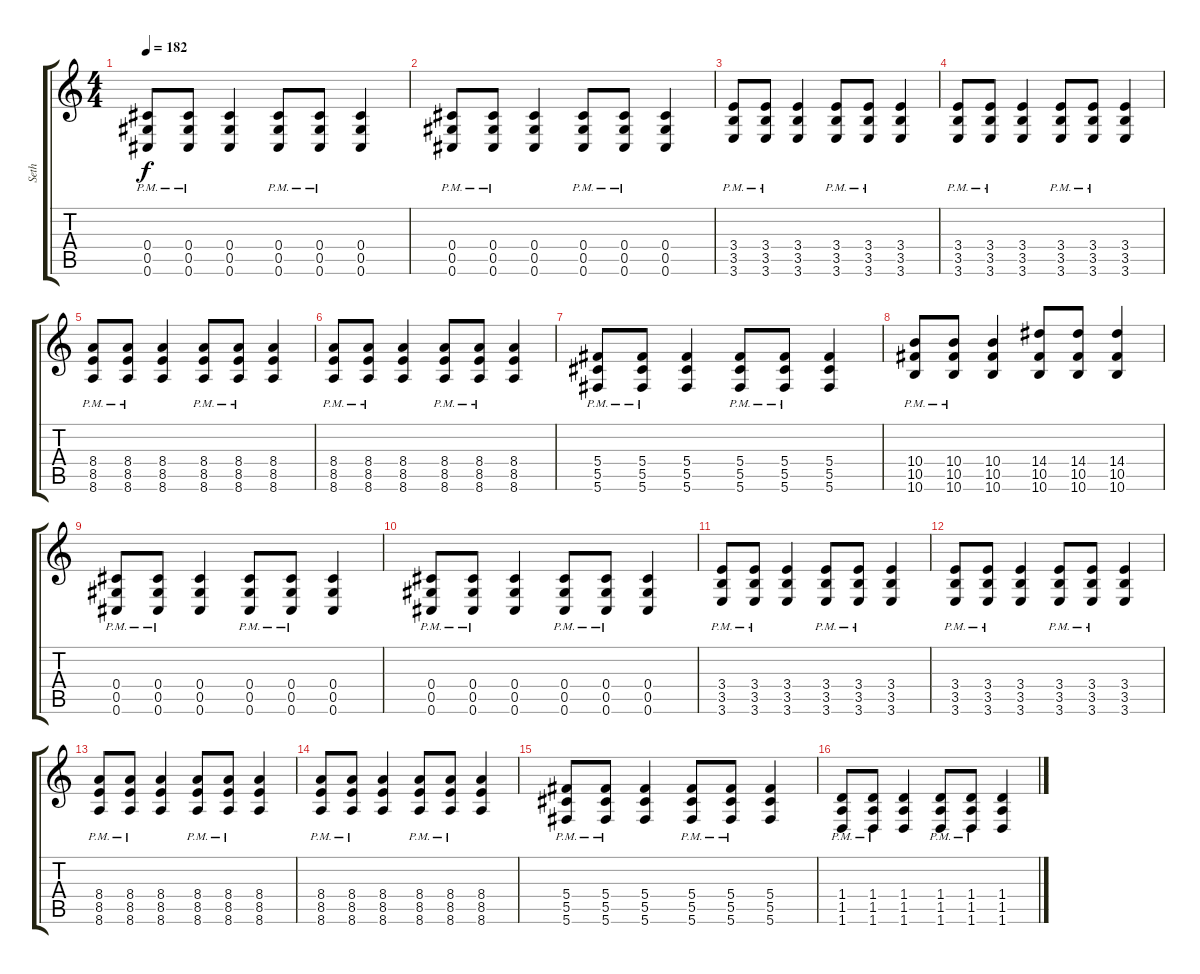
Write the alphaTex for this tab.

\track ("Seth" "Seth") {instrument distortionguitar}
\staff {score tabs}
\tuning (Eb4 Bb3 Gb3 Db3 Ab2 Db2) {hide}
\ts (4 4)
\tempo 182
\clef g2
\ks c
(0.4{pm} 0.5 0.6).8{dy f} (0.4{pm} 0.5 0.6).8 (0.4 0.5 0.6).4 (0.4 0.5 0.6{pm}).8 (0.4 0.5 0.6{pm}).8 (0.4 0.5 0.6).4 |
(0.4 0.5 0.6{pm}).8 (0.4{pm} 0.5 0.6).8 (0.4 0.5 0.6).4 (0.4{pm} 0.5 0.6).8 (0.4{pm} 0.5 0.6).8 (0.4 0.5 0.6).4 |
(3.4{pm} 3.5 3.6).8 (3.4{pm} 3.5 3.6).8 (3.4 3.5 3.6).4 (3.4{pm} 3.5 3.6).8 (3.4 3.5 3.6{pm}).8 (3.4 3.5 3.6).4 |
(3.4 3.5 3.6{pm}).8 (3.4 3.5 3.6{pm}).8 (3.4 3.5 3.6).4 (3.4{pm} 3.5 3.6).8 (3.4{pm} 3.5 3.6).8 (3.4 3.5 3.6).4 |
(8.4 8.5 8.6{pm}).8 (8.4 8.5 8.6{pm}).8 (8.4 8.5 8.6).4 (8.4{pm} 8.5 8.6).8 (8.4{pm} 8.5 8.6).8 (8.4 8.5 8.6).4 |
(8.4 8.5 8.6{pm}).8 (8.4 8.5 8.6{pm}).8 (8.4 8.5 8.6).4 (8.4{pm} 8.5 8.6).8 (8.4{pm} 8.5 8.6).8 (8.4 8.5 8.6).4 |
(5.4 5.5 5.6{pm}).8 (5.4 5.5 5.6{pm}).8 (5.4 5.5 5.6).4 (5.4{pm} 5.5 5.6).8 (5.4{pm} 5.5 5.6).8 (5.4 5.5 5.6).4 |
(10.4 10.5 10.6{pm}).8 (10.4 10.5 10.6{pm}).8 (10.4 10.5 10.6).4 (14.4 10.5 10.6).8 (14.4 10.5 10.6).8 (14.4 10.5 10.6).4 |
(0.4{pm} 0.5 0.6).8 (0.4{pm} 0.5 0.6).8 (0.4 0.5 0.6).4 (0.4 0.5 0.6{pm}).8 (0.4 0.5 0.6{pm}).8 (0.4 0.5 0.6).4 |
(0.4 0.5 0.6{pm}).8 (0.4{pm} 0.5 0.6).8 (0.4 0.5 0.6).4 (0.4{pm} 0.5 0.6).8 (0.4{pm} 0.5 0.6).8 (0.4 0.5 0.6).4 |
(3.4{pm} 3.5 3.6).8 (3.4{pm} 3.5 3.6).8 (3.4 3.5 3.6).4 (3.4{pm} 3.5 3.6).8 (3.4 3.5 3.6{pm}).8 (3.4 3.5 3.6).4 |
(3.4 3.5 3.6{pm}).8 (3.4 3.5 3.6{pm}).8 (3.4 3.5 3.6).4 (3.4{pm} 3.5 3.6).8 (3.4{pm} 3.5 3.6).8 (3.4 3.5 3.6).4 |
(8.4 8.5 8.6{pm}).8 (8.4 8.5 8.6{pm}).8 (8.4 8.5 8.6).4 (8.4{pm} 8.5 8.6).8 (8.4{pm} 8.5 8.6).8 (8.4 8.5 8.6).4 |
(8.4 8.5 8.6{pm}).8 (8.4 8.5 8.6{pm}).8 (8.4 8.5 8.6).4 (8.4{pm} 8.5 8.6).8 (8.4{pm} 8.5 8.6).8 (8.4 8.5 8.6).4 |
(5.4 5.5 5.6{pm}).8 (5.4 5.5 5.6{pm}).8 (5.4 5.5 5.6).4 (5.4{pm} 5.5 5.6).8 (5.4{pm} 5.5 5.6).8 (5.4 5.5 5.6).4 |
(1.4 1.5 1.6{pm}).8 (1.4 1.5 1.6{pm}).8 (1.4 1.5 1.6).4 (1.4{pm} 1.5 1.6).8 (1.4{pm} 1.5 1.6).8 (1.4 1.5 1.6).4
